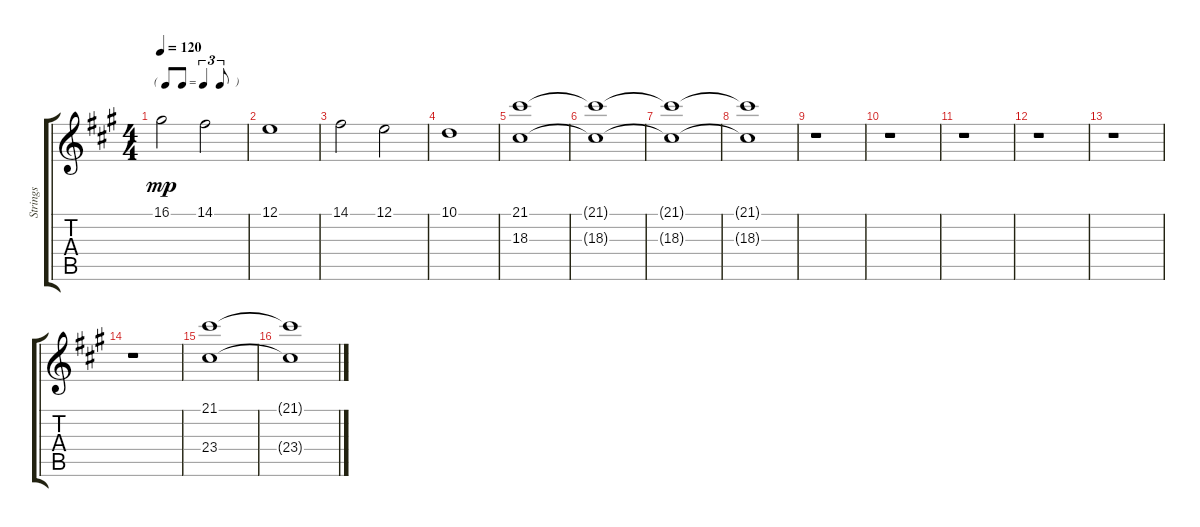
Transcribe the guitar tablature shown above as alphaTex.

\track ("Strings" "Strings") {instrument stringensemble2}
\staff {score tabs}
\tuning (E4 B3 G3 D3 A2 E2) {hide}
\ts (4 4)
\tf triplet8th
\tempo 120
\clef g2
\ks a
16.1.2{dy mp} 14.1.2 |
12.1.1 |
14.1.2 12.1.2 |
10.1.1 |
(21.1 18.3).1 |
(21.1{t} 18.3{t}).1 |
(21.1{t} 18.3{t}).1 |
(21.1{t} 18.3{t}).1 |
r.1 |
r.1 |
r.1 |
r.1 |
r.1 |
r.1 |
(21.1 23.4).1 |
(21.1{t} 23.4{t}).1
